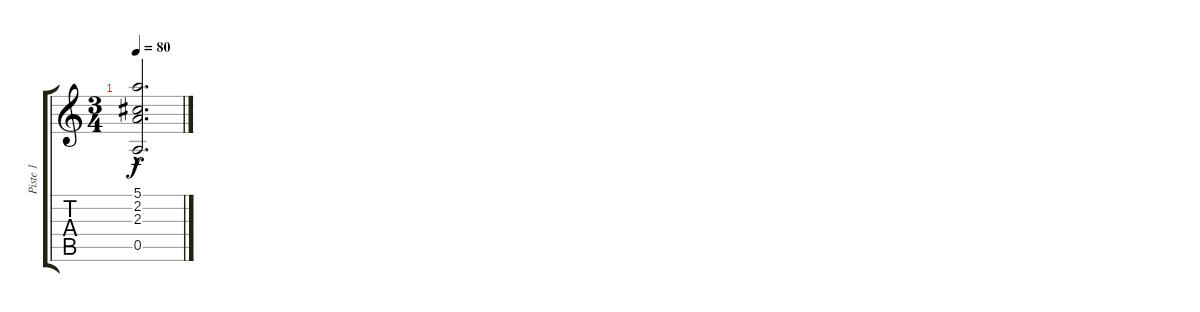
\track ("Piste 1" "Piste 1") {instrument acousticguitarnylon}
\staff {score tabs}
\tuning (E4 B3 G3 D3 A2 E2) {hide}
\ts (3 4)
\tempo 80
\clef g2
\ks c
(5.1{hac t} 2.2{hac t} 2.3{hac t} 0.5{hac t}).2{d dy f}
